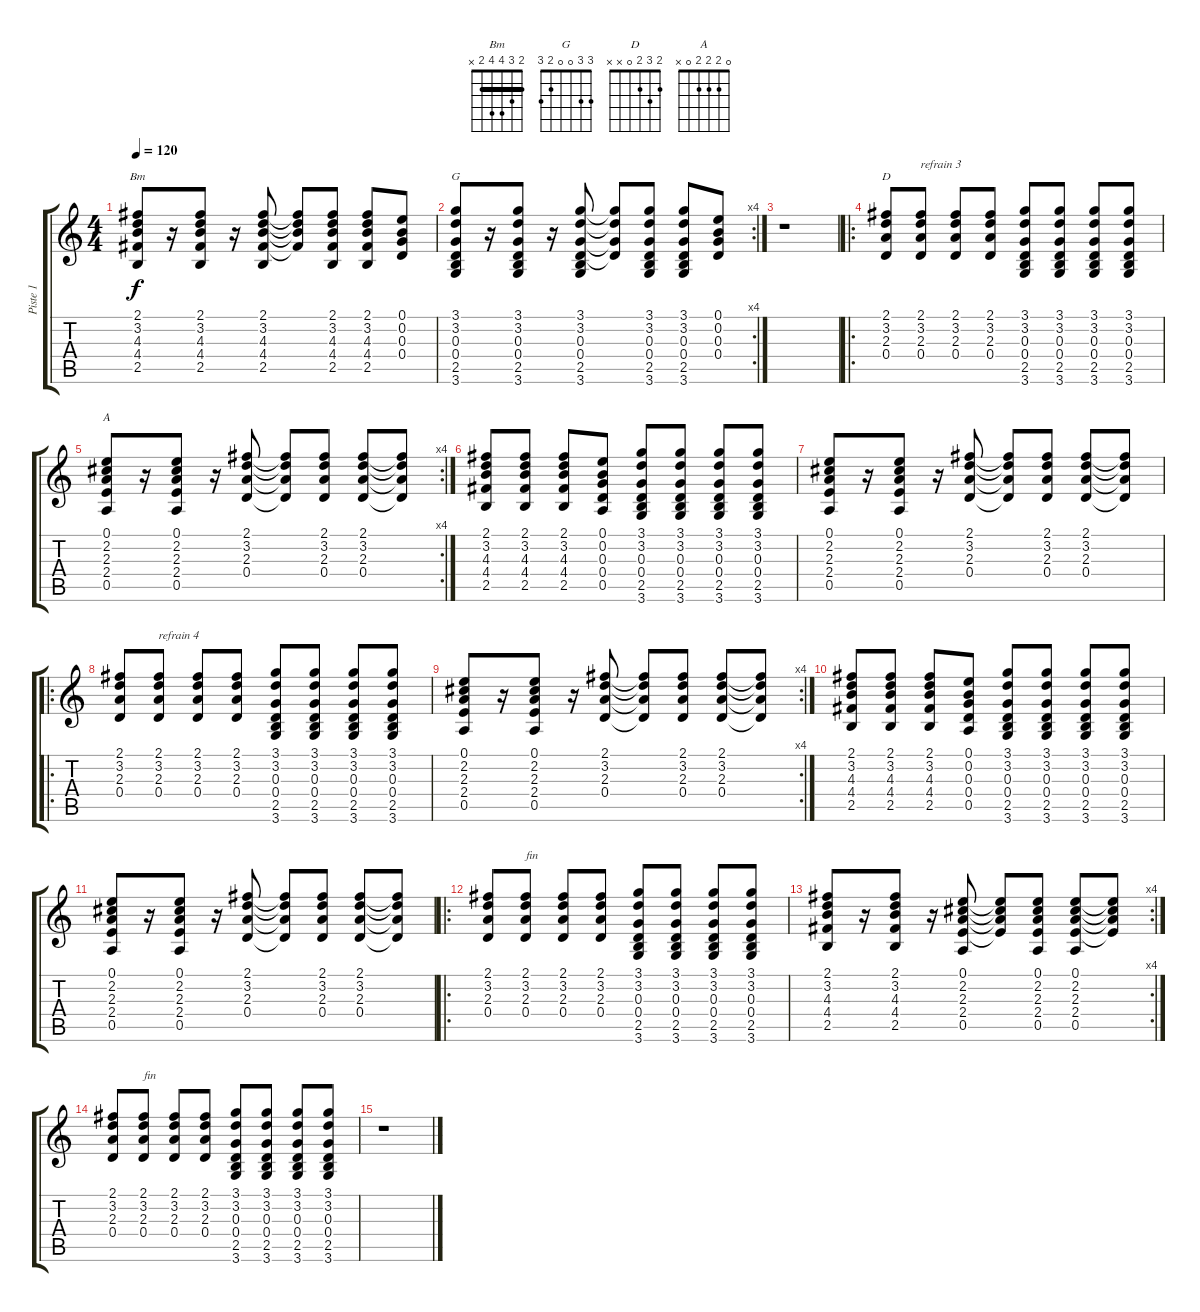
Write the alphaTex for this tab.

\track ("Piste 1" "Piste 1") {instrument acousticguitarnylon}
\staff {score tabs}
\tuning (E4 B3 G3 D3 A2 E2) {hide}
\chord ("Bm" 2 3 4 4 2 x) {barre 2}
\chord ("G" 3 3 0 0 2 3)
\chord ("D" 2 3 2 0 x x)
\chord ("A" 0 2 2 2 0 x)
\ts (4 4)
\tempo 120
\clef g2
\ks c
(2.1 3.2 4.3 4.4 2.5).8{ch "Bm" dy f} r.16 (2.1 3.2 4.3 4.4 2.5).8 r.16 (2.1 3.2 4.3 4.4 2.5).8 (2.1{t} 3.2{t} 4.3{t} 4.4{t}).8 (2.1 3.2 4.3 4.4 2.5).8 (2.1 3.2 4.3 4.4 2.5).8 (0.1 0.2 0.3 0.4).8 |
\rc 4
(3.1 3.2 0.3 0.4 2.5 3.6).8{ch "G"} r.16 (3.1 3.2 0.3 0.4 2.5 3.6).8 r.16 (3.1 3.2 0.3 0.4 2.5 3.6).8 (3.1{t} 3.2{t} 0.3{t} 0.4{t}).8 (3.1 3.2 0.3 0.4 2.5 3.6).8 (3.1 3.2 0.3 0.4 2.5 3.6).8 (0.1 0.2 0.3 0.4).8 |
r.1 |
\ro
(2.1 3.2 2.3 0.4).8{ch "D"} (2.1 3.2 2.3 0.4).8{txt "refrain 3"} (2.1 3.2 2.3 0.4).8 (2.1 3.2 2.3 0.4).8 (3.1 3.2 0.3 0.4 2.5 3.6).8 (3.1 3.2 0.3 0.4 2.5 3.6).8 (3.1 3.2 0.3 0.4 2.5 3.6).8 (3.1 3.2 0.3 0.4 2.5 3.6).8 |
\rc 4
(0.1 2.2 2.3 2.4 0.5).8{ch "A"} r.16 (0.1 2.2 2.3 2.4 0.5).8 r.16 (2.1 3.2 2.3 0.4).8 (2.1{t} 3.2{t} 2.3{t} 0.4{t}).8 (2.1 3.2 2.3 0.4).8 (2.1 3.2 2.3 0.4).8 (2.1{t} 3.2{t} 2.3{t} 0.4{t}).8 |
(2.1 3.2 4.3 4.4 2.5).8 (2.1 3.2 4.3 4.4 2.5).8 (2.1 3.2 4.3 4.4 2.5).8 (0.1 0.2 0.3 0.4 0.5).8 (3.1 3.2 0.3 0.4 2.5 3.6).8 (3.1 3.2 0.3 0.4 2.5 3.6).8 (3.1 3.2 0.3 0.4 2.5 3.6).8 (3.1 3.2 0.3 0.4 2.5 3.6).8 |
(0.1 2.2 2.3 2.4 0.5).8 r.16 (0.1 2.2 2.3 2.4 0.5).8 r.16 (2.1 3.2 2.3 0.4).8 (2.1{t} 3.2{t} 2.3{t} 0.4{t}).8 (2.1 3.2 2.3 0.4).8 (2.1 3.2 2.3 0.4).8 (2.1{t} 3.2{t} 2.3{t} 0.4{t}).8 |
\ro
(2.1 3.2 2.3 0.4).8 (2.1 3.2 2.3 0.4).8{txt "refrain 4"} (2.1 3.2 2.3 0.4).8 (2.1 3.2 2.3 0.4).8 (3.1 3.2 0.3 0.4 2.5 3.6).8 (3.1 3.2 0.3 0.4 2.5 3.6).8 (3.1 3.2 0.3 0.4 2.5 3.6).8 (3.1 3.2 0.3 0.4 2.5 3.6).8 |
\rc 4
(0.1 2.2 2.3 2.4 0.5).8 r.16 (0.1 2.2 2.3 2.4 0.5).8 r.16 (2.1 3.2 2.3 0.4).8 (2.1{t} 3.2{t} 2.3{t} 0.4{t}).8 (2.1 3.2 2.3 0.4).8 (2.1 3.2 2.3 0.4).8 (2.1{t} 3.2{t} 2.3{t} 0.4{t}).8 |
(2.1 3.2 4.3 4.4 2.5).8 (2.1 3.2 4.3 4.4 2.5).8 (2.1 3.2 4.3 4.4 2.5).8 (0.1 0.2 0.3 0.4 0.5).8 (3.1 3.2 0.3 0.4 2.5 3.6).8 (3.1 3.2 0.3 0.4 2.5 3.6).8 (3.1 3.2 0.3 0.4 2.5 3.6).8 (3.1 3.2 0.3 0.4 2.5 3.6).8 |
(0.1 2.2 2.3 2.4 0.5).8 r.16 (0.1 2.2 2.3 2.4 0.5).8 r.16 (2.1 3.2 2.3 0.4).8 (2.1{t} 3.2{t} 2.3{t} 0.4{t}).8 (2.1 3.2 2.3 0.4).8 (2.1 3.2 2.3 0.4).8 (2.1{t} 3.2{t} 2.3{t} 0.4{t}).8 |
\ro
(2.1 3.2 2.3 0.4).8 (2.1 3.2 2.3 0.4).8{txt "fin"} (2.1 3.2 2.3 0.4).8 (2.1 3.2 2.3 0.4).8 (3.1 3.2 0.3 0.4 2.5 3.6).8 (3.1 3.2 0.3 0.4 2.5 3.6).8 (3.1 3.2 0.3 0.4 2.5 3.6).8 (3.1 3.2 0.3 0.4 2.5 3.6).8 |
\rc 4
(2.1 3.2 4.3 4.4 2.5).8 r.16 (2.1 3.2 4.3 4.4 2.5).8 r.16 (0.1 2.2 2.3 2.4 0.5).8 (0.1{t} 2.2{t} 2.3{t} 2.4{t}).8 (0.1 2.2 2.3 2.4 0.5).8 (0.1 2.2 2.3 2.4 0.5).8 (0.1{t} 2.2{t} 2.3{t} 2.4{t}).8 |
(2.1 3.2 2.3 0.4).8 (2.1 3.2 2.3 0.4).8{txt "fin"} (2.1 3.2 2.3 0.4).8 (2.1 3.2 2.3 0.4).8 (3.1 3.2 0.3 0.4 2.5 3.6).8 (3.1 3.2 0.3 0.4 2.5 3.6).8 (3.1 3.2 0.3 0.4 2.5 3.6).8 (3.1 3.2 0.3 0.4 2.5 3.6).8 |
r.1
